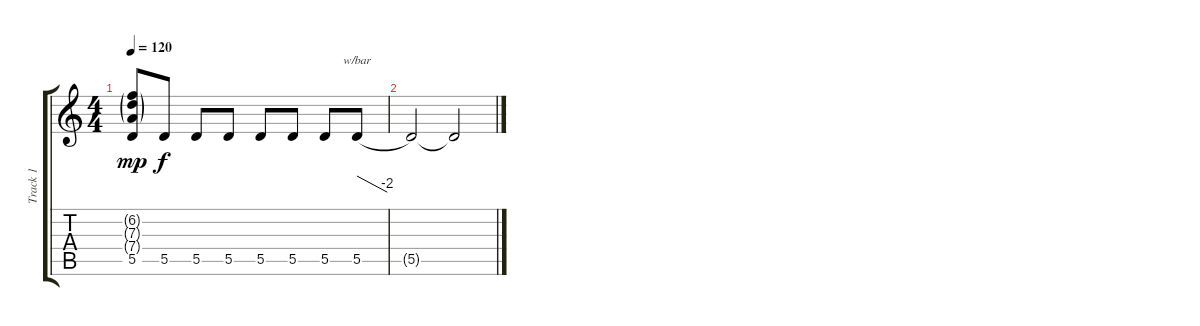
\track ("Track 1" "Track 1") {instrument overdrivenguitar}
\staff {score tabs}
\tuning (E4 B3 G3 D3 A2 E2) {hide}
\ts (4 4)
\tempo 120
\clef g2
\ks c
(6.2{g} 7.3{g} 7.4{g} 5.5).8{dy mp} 5.5.8{dy f} 5.5.8 5.5.8 5.5.8 5.5.8 5.5.8 5.5.8{tbe (dive default 0 0 60 -8)} |
5.5{t}.2 5.5{t}.2
